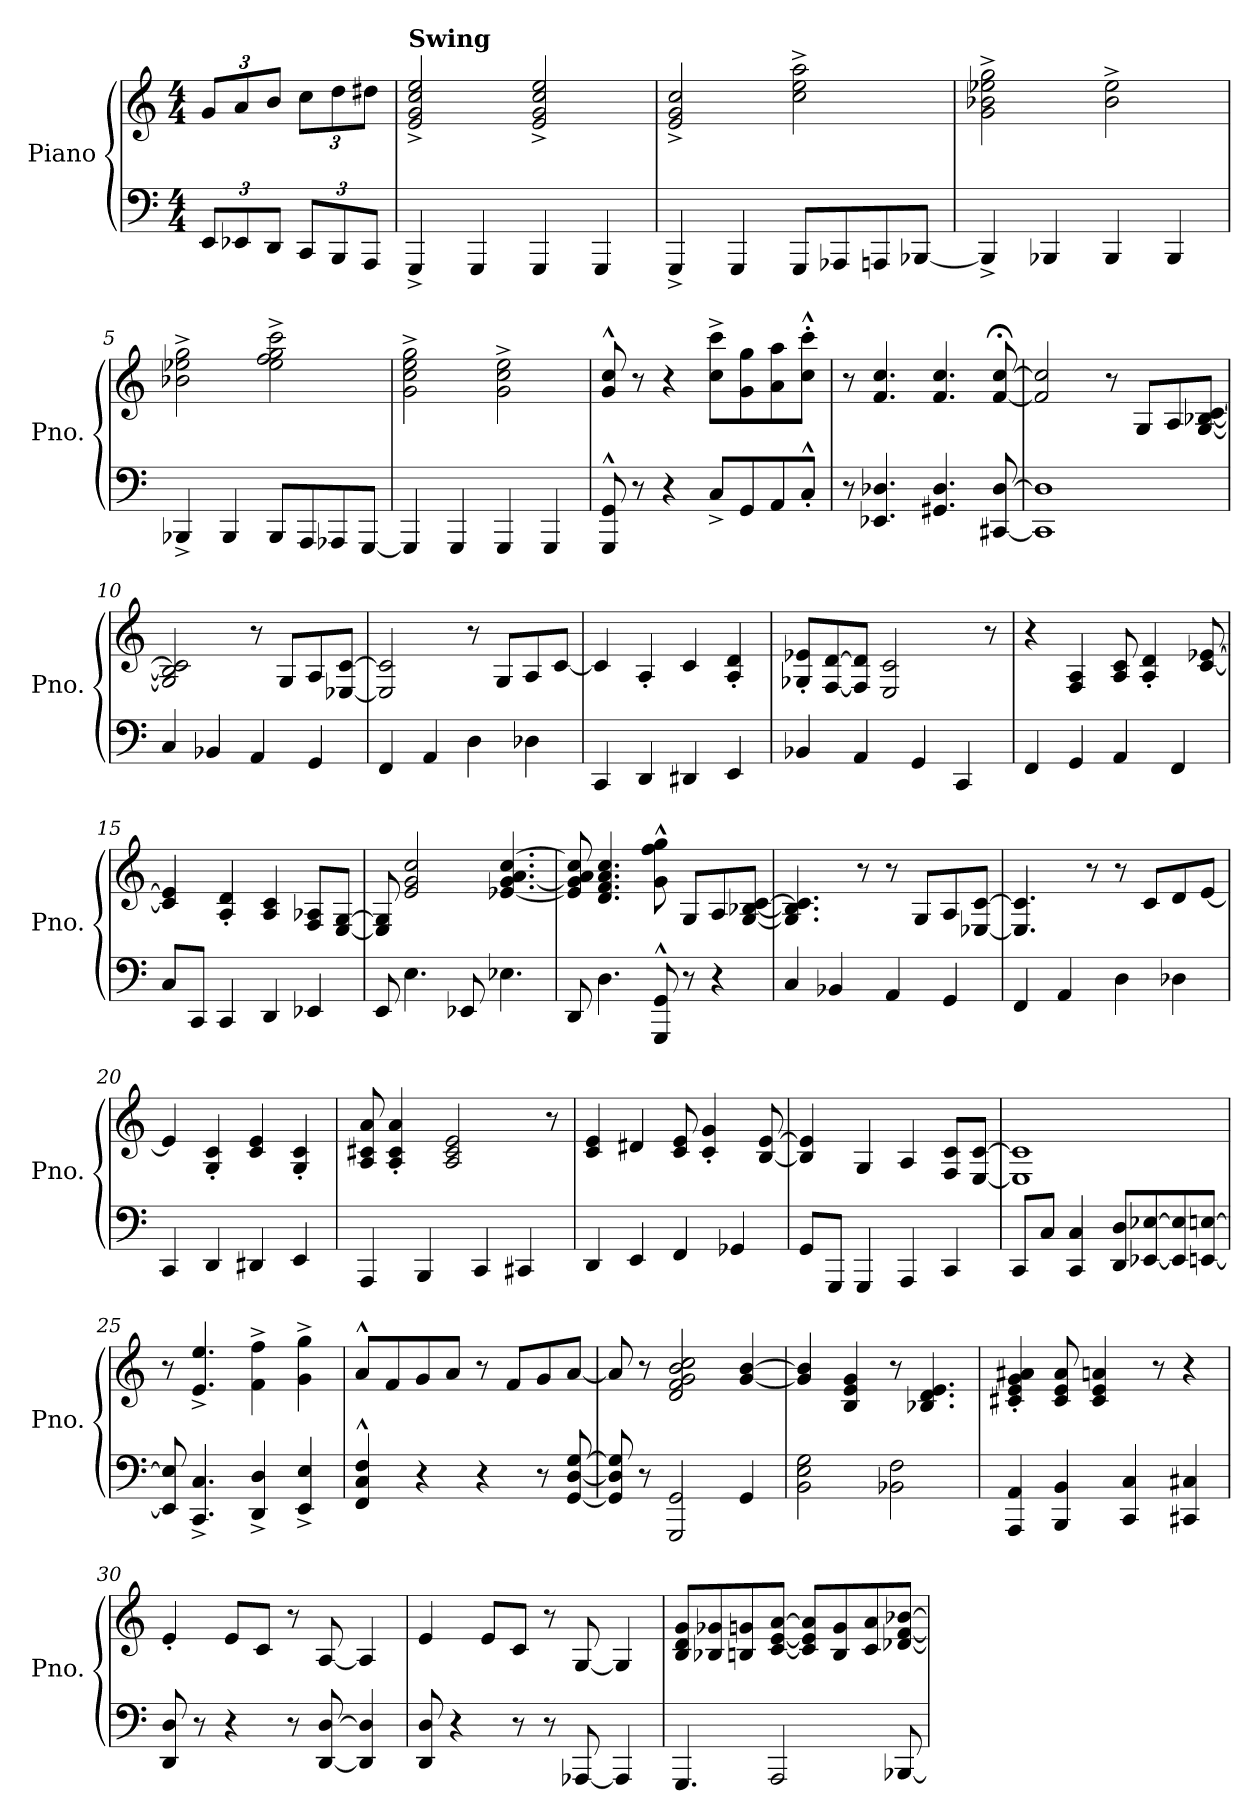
**kern	**kern
*part1	*part1
*staff2	*staff1
*I"Piano	*
*I'Pno.	*
*clefF4	*clefG2
*k[]	*k[]
*M4/4	*M4/4
*MM204	*MM204
*Xbrackettup	*Xbrackettup
=1	=1
12EE/L	12g/L
12EE-X/	12a/
12DD/J	12b/J
12CC/L	12cc\L
12BBB/	12dd\
12AAA/J	12dd#X\J
=2	=2
!	!LO:TX:a:B:t=Swing
4GGG^/	2e/^ 2g/^ 2cc/^ 2ee/^
4GGG/	.
4GGG/	2e/^ 2g/^ 2cc/^ 2ee/^
4GGG/	.
=3	=3
4GGG^/	2e/^ 2g/^ 2cc/^
4GGG/	.
8GGG/L	2cc\^ 2ee\^ 2aa\^
8AAA-X/	.
8AAAn/	.
[8BBB-X/J	.
=4	=4
4BBB-^/]	2g\^ 2b-X\^ 2ee-X\^ 2gg\^
4BBB-X/	.
4BBB-/	2b-\^ 2ee-\^
4BBB-/	.
=5	=5
4BBB-X^/	2b-X\^ 2ee-X\^ 2gg\^
4BBB-/	.
8BBB-/L	2ee-\^ 2ff\^ 2gg\^ 2ccc\^
8AAA/	.
8AAA-X/	.
[8GGG/J	.
!!LO:LB:g=z
=6	=6
4GGG/]	2g\^ 2cc\^ 2ee\^ 2gg\^
4GGG/	.
4GGG/	2g\^ 2cc\^ 2ee\^
4GGG/	.
=7	=7
8GGG/^^ 8GG/^^	8g/^^ 8cc/^^
8r	8r
4r	4r
8C^/L	8cc\^ 8ccc\^L
8GG/	8g\ 8gg\
8AA/	8a\ 8aa\
8C'^^/J	8cc\'^^ 8ccc\'^^J
=8	=8
8r	8r
4.EE-X/ 4.D-X/	4.f/ 4.cc/
4.GG#X/ 4.D-/	4.f/ 4.cc/
[8CC#X/ [8D-/	[8f/;< [8cc/;<
=9	=9
1CC#] 1D-]	2f/] 2cc/]
.	8r
.	8G/L
.	8A/
.	[8G/ [8B-X/ [8c/J
=10	=10
4C/	2G/] 2B-/] 2c/]
4BB-X/	.
4AA/	8r
.	8G/L
4GG/	8A/
.	[8E-X/ [8c/J
=11	=11
4FF/	2E-/] 2c/]
4AA/	.
4D\	8r
.	8G/L
4D-X\	8A/
.	[8c/J
!!LO:LB:g=z
=12	=12
4CC/	4c/]
4DD/	4A'/
4DD#X/	4c/
4EE/	4A/' 4d/'
=13	=13
4BB-X/	8G-X/' 8e-X/'L
.	[8F/ [8d/
4AA/	8F/] 8d/]J
.	2E/ 2c/
4GG/	.
4CC/	.
.	8r
=14	=14
4FF/	4r
4GG/	4F/ 4A/
4AA/	8A/ 8c/
.	4A/' 4d/'
4FF/	.
.	[8c/ [8e-X/
=15	=15
8C/L	4c/] 4e-/]
8CC/J	.
4CC/	4A/' 4d/'
4DD/	4A/ 4c/
4EE-X/	8F/ 8A-X/L
.	[8E/ [8G/J
=16	=16
8EE/	8E/] 8G/]
4.E\	2e/ 2g/ 2cc/
8EE-X/	.
4.E-X\	[4.e-X/ [4.g/ 4.a/ [4.cc/
!!LO:LB:g=z
=17	=17
8DD/	8e-/] 8g/] 8a/ 8cc/]
4.D\	4.d/ 4.f/ 4.a/ 4.cc/
8GGG/^^ 8GG/^^	8g\^^ 8ff\^^ 8gg\^^
8r	8G/L
4r	8A/
.	[8G/ [8B-X/ [8c/J
=18	=18
4C/	4.G/] 4.B-/] 4.c/]
4BB-X/	.
.	8r
4AA/	8r
.	8G/L
4GG/	8A/
.	[8E-X/ [8c/J
=19	=19
4FF/	4.E-/] 4.c/]
4AA/	.
.	8r
4D\	8r
.	8c/L
4D-X\	8d/
.	[8e/J
=20	=20
4CC/	4e/]
4DD/	4G/' 4c/'
4DD#X/	4c/ 4e/
4EE/	4G/' 4c/'
=21	=21
4AAA/	8A/ 8c#X/ 8a/
.	4A/' 4c#/' 4a/'
4BBB/	.
.	2A/ 2c#/ 2e/
4CC/	.
4CC#X/	.
.	8r
!!LO:LB:g=z
=22	=22
4DD/	4c/ 4e/
4EE/	4d#X/
4FF/	8c/ 8e/
.	4c/' 4g/'
4GG-X/	.
.	[8B/ [8e/
=23	=23
8GG/L	4B/] 4e/]
8GGG/J	.
4GGG/	4G/
4AAA/	4A/
4CC/	8F/ 8c/L
.	[8E/ [8c/J
=24	=24
8CC/L	1E] 1c]
8C/J	.
4CC/ 4C/	.
8DD/ 8D/L	.
[8EE-X/ [8E-X/	.
8EE-/] 8E-/]	.
[8EEn/ [8En/J	.
=25	=25
8EE/] 8E/]	8r
4.CC/^ 4.C/^	4.e/^ 4.ee/^
4DD/^ 4D/^	4f\^ 4ff\^
4EE/^ 4E/^	4g\^ 4gg\^
=26	=26
4FF/^^ 4C/^^ 4F/^^	8a^^/L
.	8f/
4r	8g/
.	8a/J
4r	8r
.	8f/L
8r	8g/
[8GG/ [8D/ [8G/	[8a/J
!!LO:PB:g=z
=27	=27
8GG/] 8D/] 8G/]	8a/]
8r	8r
2GGG/ 2GG/	2d/ 2f/ 2g/ 2b/ 2cc/
4GG/	[4g/ [4b/
=28	=28
2BB\ 2E\ 2G\	4g/] 4b/]
.	4B/ 4e/ 4g/
2BB-X\ 2F\	8r
.	4.B-X/ 4.d/ 4.e/
=29	=29
4AAA/ 4AA/	4c#X/' 4e/' 4g/' 4a#X/'
4BBB/ 4BB/	8c#/ 8e/ 8a#/
.	4c#/ 4e/ 4an/
4CC/ 4C/	.
.	8r
4CC#X/ 4C#X/	4r
=30	=30
8DD/ 8D/	4e'/
8r	.
4r	8e/L
.	8c/J
8r	8r
[8DD/ [8D/	[8A/
4DD/] 4D/]	4A/]
=31	=31
8DD/ 8D/	4e/
4r	.
.	8e/L
8r	8c/J
8r	8r
[8AAA-X/	[8G/
4AAA-/]	4G/]
!!LO:LB:g=z
=32	=32
4.GGG/	8B/ 8d/ 8g/L
.	8B-X/ 8g-X/
.	8Bn/ 8gn/
2AAA/	[8c/ [8e/ [8a/J
.	8c/] 8e/] 8a/]L
.	8B/ 8g/
.	8c/ 8a/
[8BBB-X/	[8d-X/ [8f/ [8b-X/J
=	=
*-	*-
